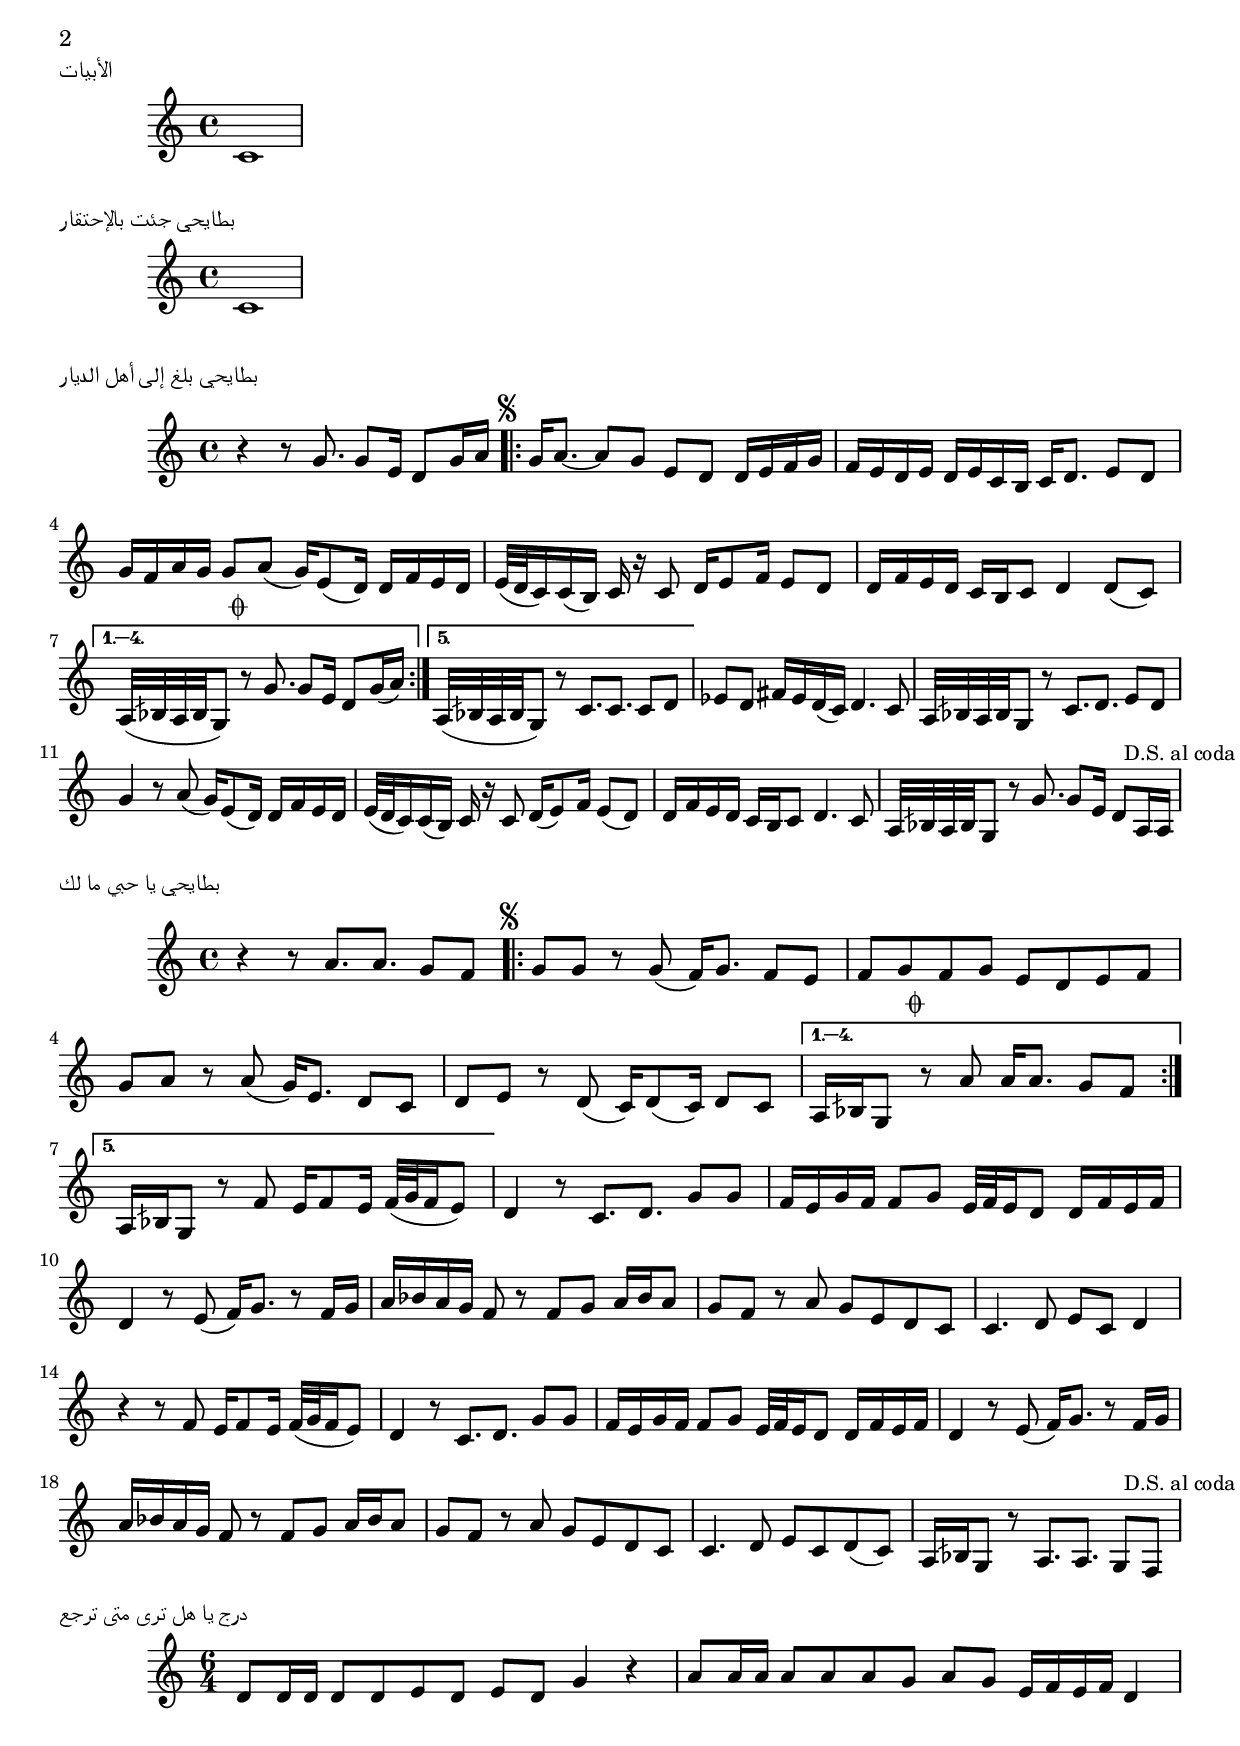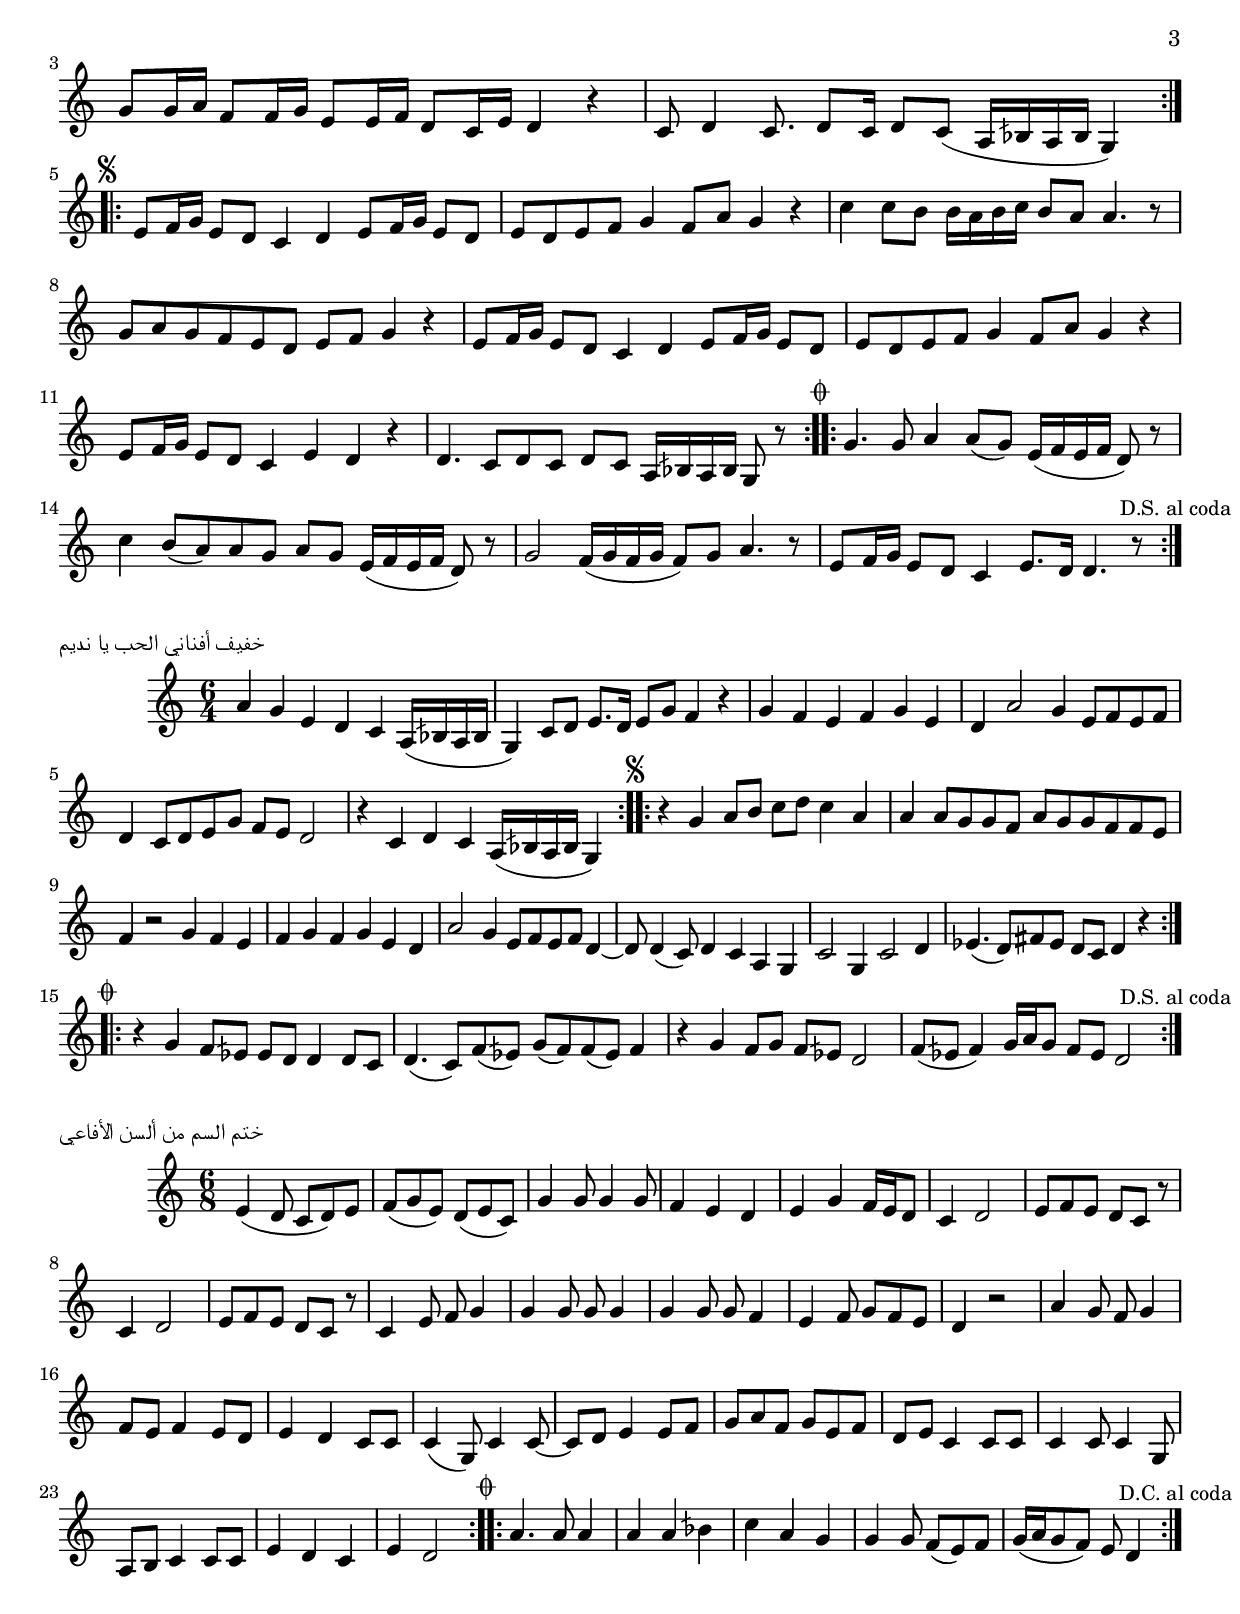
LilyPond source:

\language "italiano"
\include "arabic.ly"
\header {
  title = "نوبة الرصد العبيدي"
  composer = "إبراهيم الصحبي"
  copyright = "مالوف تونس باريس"
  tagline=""
}
Coda = {
  \once \override Score.RehearsalMark #'break-visibility = #'#(#f #t #t)
  \mark \markup { \small \musicglyph #"scripts.coda" }
}
DCcoda = {
  \once \override Score.RehearsalMark #'break-visibility = #'#(#t #t #f)
  \mark \markup { \small "D.C. al coda" }
}
DScoda = {
  \once \override Score.RehearsalMark #'break-visibility = #'#(#t #t #f)
  \mark \markup { \small "D.S. al coda" }
}
Segno = {
  \once \override Score.RehearsalMark #'break-visibility = #'#(#f #t #t)
  \mark \markup { \small \musicglyph #"scripts.segno" }
}
draj = \relative do' {
  \time 6/4
  \repeat volta 2
  {
    re8 re16 re re8 re mi re mi re sol4 r |
    la8 la16 la la8 la la sol8 la sol8 mi16 fa mi fa re4 |
    sol8 sol16 la fa8 fa16 sol mi8 mi16 fa re8 do16 mi re4 r |
    do8 re4 do8. re8 do16 re8 do8 (la16 sisb la sisb sol4) |
  }
  \repeat volta 5
  {
    \Segno
    mi'8 fa16 sol mi8 re do4 re mi8 fa16 sol mi8 re |
    mi re mi fa sol4 fa8 la sol4 r |
    do do8 si si16 la si do si8 la la4. r8 |
    sol la sol fa mi re mi fa sol4 r |
    mi8 fa16 sol mi8 re do4 re4 mi8 fa16 sol16 mi8 re |
    mi re mi fa sol4 fa8 la sol4 r |
    mi8 fa16 sol mi8 re do4 mi re r |
    re4. do8 re do re do la16 sisb la sisb sol8 r |
    \Coda
  }
  \repeat volta 3
  {
    sol'4. sol8 la4 la8 (sol) mi16 (fa mi fa re8) r8 |
    do'4 si8 (la) la sol la sol mi16 (fa mi fa re8) r |
    sol2 fa16 (sol fa sol fa8) sol la4. r8 |
    mi8 fa16 sol mi8 re do4 mi8. re16 re4. r8 |
  }
  \DScoda
}
khafif = \relative do'' {
  \time 6/4
  \repeat volta 2
  {
    la4 sol mi re do la16 (sisb la sisb |
    sol4) do8 re mi8. re16 mi8 sol fa4 r |
    sol4 fa mi fa sol mi |
    re la'2 sol4 mi8 fa mi fa |
    re4 do8 re mi sol fa mi re2 |
    r4 do re do la16 (sisb la sisb sol4) |
  }
  \repeat volta 5
  {
    \Segno
    r sol' la8 si do re do4 la |
    la la8 sol sol fa la sol sol fa fa mi |
    fa4 r2 sol4 fa mi |
    fa sol fa sol mi re |
    la'2 sol4 mi8 fa mi fa re4~ |
    re8 re4 (do8) re4 do la sol |
    do2 sol4 do2 re4 |
    mib4. (re8) fad mib re do re4 r4 |
    \Coda
  }
  \repeat volta 2
  {
    r sol fa8 misb misb re re4 re8 do |
    re4. (do8) fa (misb) sol (fa) fa (misb) fa4 |
    r4 sol4 fa8 sol fa misb re2 |
    fa8 (misb fa4) sol16 la sol8 fa misb re2 |
  }
  \DScoda
}
khatem = \relative do' {
  \time 6/8
  \repeat volta 4 {
    mi4 (re8 do re) mi |
    fa (sol mi) re (mi do) |
    sol'4 sol8 sol4 sol8 |
    fa4 mi re |
    mi sol fa16 mi re8 |
    do4 re2 |
    mi8 fa mi re do r |
    do4 re2 |
    mi8 fa mi re do r |
    do4 mi8 fa sol4 |
    sol4 sol8 sol sol4 |
    sol sol8 sol fa4 |
    mi4 fa8 sol fa mi |
    re4 r2 |
    la'4 sol8 fa sol4 |
    fa8 mi fa4 mi8 re |
    mi4 re do8 do |
    do4 (sol8) do4 do8~ |
    do re mi4 mi8 fa |
    sol la fa sol mi fa |
    re mi do4 do8 do |
    do4 do8 do4 sol8 |
    la si do4 do8 do |
    mi4 re do |
    mi re2 |
    \Coda
  }
  \repeat volta 2
  {
    la'4. la8 la4 |
    la la sisb |
    do la sol |
    sol sol8 fa (mi) fa |
    sol16 (la sol8 fa) mi8 re4 |
  }
  \DCcoda
}
baligh = \relative do''
{
  \time 4/4
  r4 r8 sol8. sol8 mi16 re8 sol16 la |
  \repeat volta 5
  {
    \Segno
    sol16 la8.~ la8 sol mi re re16 mi fa sol |
    fa mi re mi re mi do si do re8. mi8 re |
    sol16 fa la sol sol8 la (sol16) mi8 (re16) re fa mi re |
    mi32 (re do16) do (si) do r do8 re16 mi8 fa16 mi8 re |
    re16 fa mi re do si do8 re4 re8 (do) |
  }
  \alternative
  {
    { la32 (sisb la sisb sol8) \Coda r sol'8. sol8 mi16 re8 sol16 (la) | }
    { la,32 (sisb la sisb sol8) r do8. do8. do8 re8 | }
  }
  mib re fad16 mib re (do) re4. do8 |
  la32 sisb la sisb sol8 r do8. re8. mi8 re |
  sol4 r8 la (sol16) mi8 (re16) re fa mi re |
  mi32 (re do16) do (si) do16 r do8 re16 (mi8) fa16 mi8 (re) |
  re16 fa mi re do si do8 re4. do8 |
  la32 sisb la sisb sol8 r sol'8. sol8 mi16 re8 la16 la |
  \DScoda
}
ya_hibi = \relative do''
{
  \time 4/4
  r4 r8 la8. la8. sol8 fa |
  \repeat volta 5
  {
    \Segno
    sol sol r sol (fa16) sol8. fa8 mi |
    fa sol fa sol mi re mi fa |
    sol la r la (sol16) mi8. re8 do |
    re mi r re (do16) re8 (do16) re8 do |
  }
  \alternative
  {
    { la16 sisb sol8 \Coda r la' la16 la8. sol8 fa }
    { la,16 sisb sol8 r fa' mi16 fa8 mi16 fa32 (sol fa16 mi8) }
  }
  re4 r8 do8. re8. sol8 sol |
  fa16 mi sol fa fa8 sol mi32 fa mi16 re8 re16 fa mi fa |
  re4 r8 mi (fa16) sol8. r8 fa16 sol |
  la16 sib la sol fa8 r fa sol la16 sib la8 |
  sol fa r la sol mi re do |
  do4. re8 mi do re4 |
  r4 r8 fa mi16 fa8 mi16 fa32 (sol fa16 mi8) |
  re4 r8 do8. re8. sol8 sol |
  fa16 mi sol fa fa8 sol mi32 fa mi16 re8 re16 fa mi fa |
  re4 r8 mi (fa16) sol8. r8 fa16 sol |
  la sib la sol fa8 r fa sol la16 sib la8 |
  sol fa r la sol mi re do |
  do4. re8 mi do re (do) |
  la16 sisb sol8 r8 la8. la8. sol8 fa |
  \DScoda
}
\book
{
  \score
  {
    \new Staff {do'1} % abyat
    \layout { }
    \header
    {
      piece = "الأبيات"
      breakbefore = ##t
    }
  }
  \score
  {
    \new Staff {do'1} % btayhi 1
    \layout { }
    \header { piece = "بطايحي جئت بالإحتقار" }
  }
  \score
  {
    \new Staff \baligh
    \layout { }
    \header { piece = "بطايحي بلغ إلى أهل الديار" }
  }
  \score
  {
    \new Staff \ya_hibi
    \layout { }
    \header { piece = "بطايحي يا حبي ما لك" }
  }
  \score
  {
    \new Staff \draj
    \layout { }
    \header { piece = "درج يا هل ترى متى ترجع" }
  }
  \score
  {
    \new Staff \khafif
    \layout { }
    \header { piece = "خفيف أفناني الحب يا نديم" }
  }
  \score
  {
    \new Staff \khatem
    \layout { }
    \header { piece = "ختم السم من ألسن الأفاعي" }
  }
  \score
  {
    \new StaffGroup
    <<
      \new Staff \new DrumStaff \drummode
      {
        \time 6/4
        \repeat unfold 4 {bd4 bd sn sn sn sn8 sn}
      }
      \new Staff \with {midiInstrument = #"violin"}
      {
        \ya_hibi
        \draj
        \khafif
        \khatem
      }
    >>
    \midi {
    \tempo 4 = 80
    }
  }
}